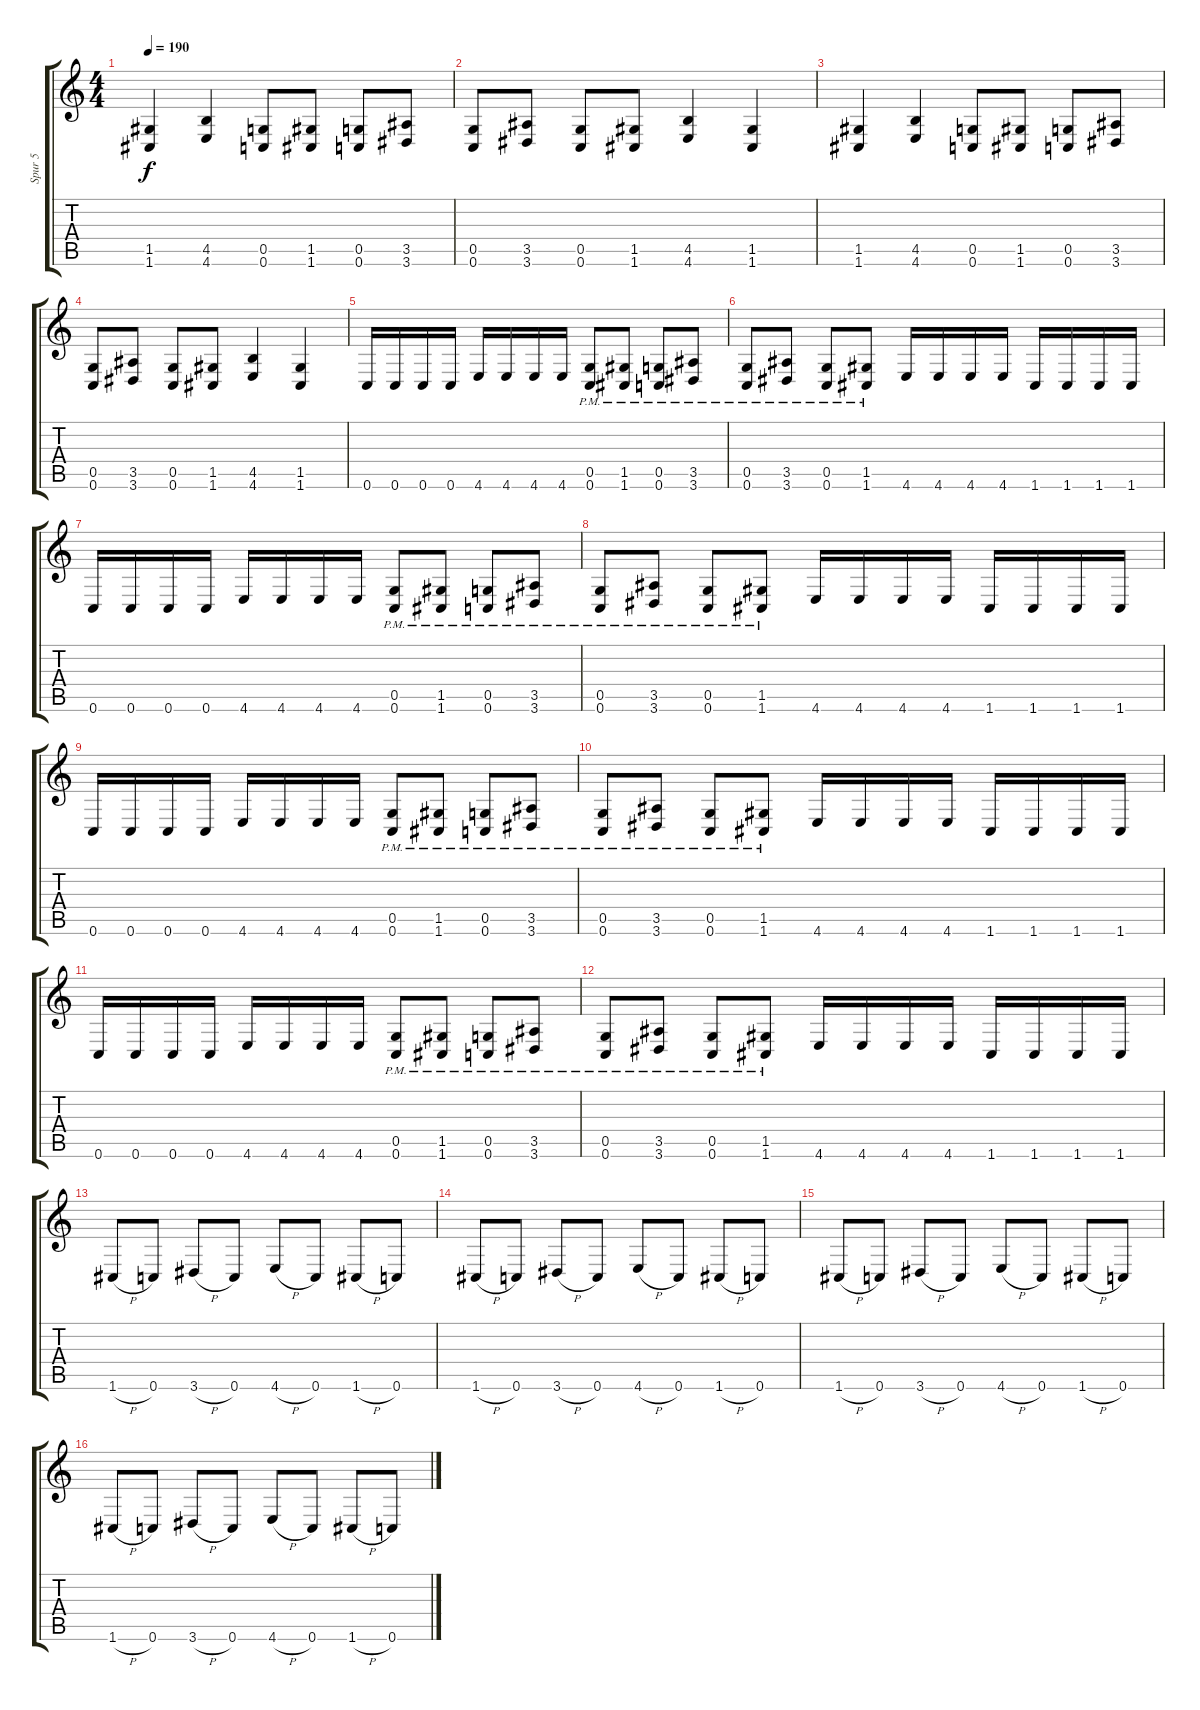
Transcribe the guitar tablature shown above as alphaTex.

\track ("Spur 5" "Spur 5") {instrument overdrivenguitar}
\staff {score tabs}
\tuning (D4 A3 F3 C3 G2 C2) {hide}
\ts (4 4)
\tempo 190
\clef g2
\ks c
(1.5 1.6).4{dy f} (4.5 4.6).4 (0.5 0.6).8 (1.5 1.6).8 (0.5 0.6).8 (3.5 3.6).8 |
(0.5 0.6).8 (3.5 3.6).8 (0.5 0.6).8 (1.5 1.6).8 (4.5 4.6).4 (1.5 1.6).4 |
(1.5 1.6).4 (4.5 4.6).4 (0.5 0.6).8 (1.5 1.6).8 (0.5 0.6).8 (3.5 3.6).8 |
(0.5 0.6).8 (3.5 3.6).8 (0.5 0.6).8 (1.5 1.6).8 (4.5 4.6).4 (1.5 1.6).4 |
0.6.16 0.6.16 0.6.16 0.6.16 4.6.16 4.6.16 4.6.16 4.6.16 (0.5{pm} 0.6{pm}).8 (1.5{pm} 1.6{pm}).8 (0.5{pm} 0.6{pm}).8 (3.5{pm} 3.6{pm}).8 |
(0.5{pm} 0.6{pm}).8 (3.5{pm} 3.6{pm}).8 (0.5{pm} 0.6{pm}).8 (1.5{pm} 1.6{pm}).8 4.6.16 4.6.16 4.6.16 4.6.16 1.6.16 1.6.16 1.6.16 1.6.16 |
0.6.16 0.6.16 0.6.16 0.6.16 4.6.16 4.6.16 4.6.16 4.6.16 (0.5{pm} 0.6{pm}).8 (1.5{pm} 1.6{pm}).8 (0.5{pm} 0.6{pm}).8 (3.5{pm} 3.6{pm}).8 |
(0.5{pm} 0.6{pm}).8 (3.5{pm} 3.6{pm}).8 (0.5{pm} 0.6{pm}).8 (1.5{pm} 1.6{pm}).8 4.6.16 4.6.16 4.6.16 4.6.16 1.6.16 1.6.16 1.6.16 1.6.16 |
0.6.16 0.6.16 0.6.16 0.6.16 4.6.16 4.6.16 4.6.16 4.6.16 (0.5{pm} 0.6{pm}).8 (1.5{pm} 1.6{pm}).8 (0.5{pm} 0.6{pm}).8 (3.5{pm} 3.6{pm}).8 |
(0.5{pm} 0.6{pm}).8 (3.5{pm} 3.6{pm}).8 (0.5{pm} 0.6{pm}).8 (1.5{pm} 1.6{pm}).8 4.6.16 4.6.16 4.6.16 4.6.16 1.6.16 1.6.16 1.6.16 1.6.16 |
0.6.16 0.6.16 0.6.16 0.6.16 4.6.16 4.6.16 4.6.16 4.6.16 (0.5{pm} 0.6{pm}).8 (1.5{pm} 1.6{pm}).8 (0.5{pm} 0.6{pm}).8 (3.5{pm} 3.6{pm}).8 |
(0.5{pm} 0.6{pm}).8 (3.5{pm} 3.6{pm}).8 (0.5{pm} 0.6{pm}).8 (1.5{pm} 1.6{pm}).8 4.6.16 4.6.16 4.6.16 4.6.16 1.6.16 1.6.16 1.6.16 1.6.16 |
1.6{h}.8 0.6.8 3.6{h}.8 0.6.8 4.6{h}.8 0.6.8 1.6{h}.8 0.6.8 |
1.6{h}.8 0.6.8 3.6{h}.8 0.6.8 4.6{h}.8 0.6.8 1.6{h}.8 0.6.8 |
1.6{h}.8 0.6.8 3.6{h}.8 0.6.8 4.6{h}.8 0.6.8 1.6{h}.8 0.6.8 |
1.6{h}.8 0.6.8 3.6{h}.8 0.6.8 4.6{h}.8 0.6.8 1.6{h}.8 0.6.8
